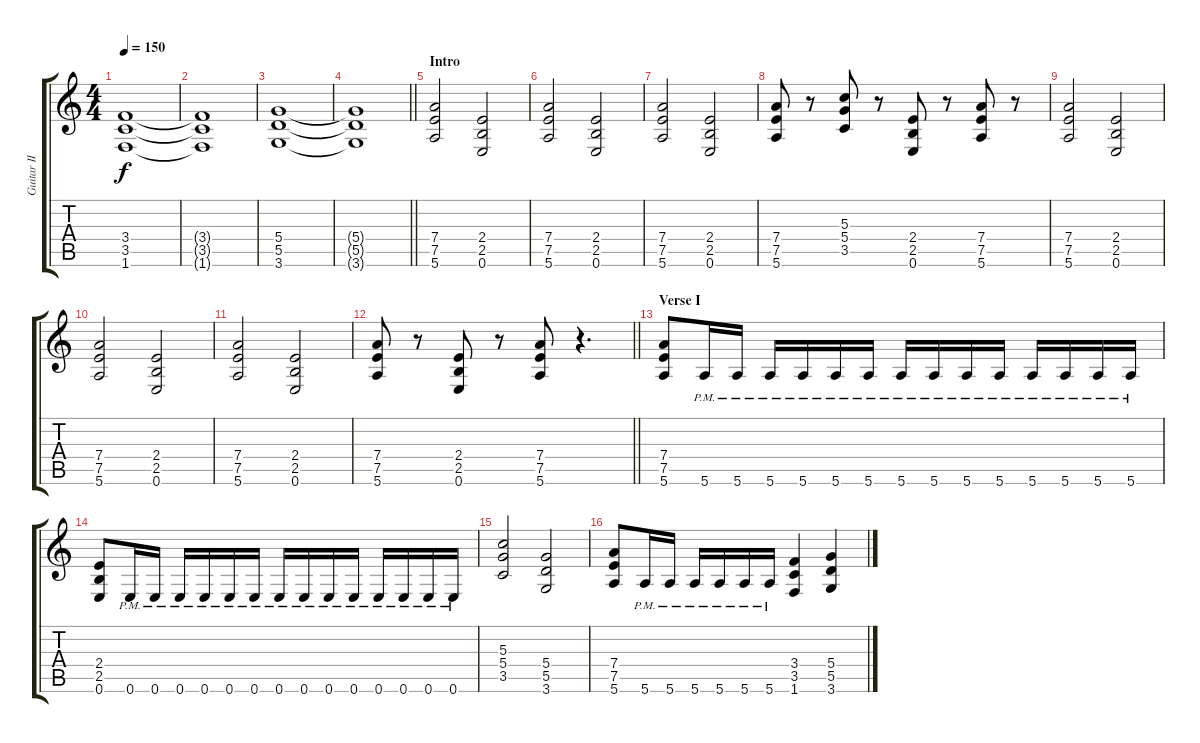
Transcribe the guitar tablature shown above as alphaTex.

\track ("Guitar II" "Guitar II") {instrument overdrivenguitar}
\staff {score tabs}
\tuning (E4 B3 G3 D3 A2 E2) {hide}
\ts (4 4)
\tempo 150
\clef g2
\ks c
(3.4 3.5 1.6).1{dy f} |
(3.4{t} 3.5{t} 1.6{t}).1 |
(5.4 5.5 3.6).1 |
\barLineRight lightlight
(5.4{t} 5.5{t} 3.6{t}).1 |
\section ("" "Intro")
(7.4 7.5 5.6).2 (2.4 2.5 0.6).2 |
(7.4 7.5 5.6).2 (2.4 2.5 0.6).2 |
(7.4 7.5 5.6).2 (2.4 2.5 0.6).2 |
(7.4 7.5 5.6).8 r.8 (5.3 5.4 3.5).8 r.8 (2.4 2.5 0.6).8 r.8 (7.4 7.5 5.6).8 r.8 |
(7.4 7.5 5.6).2 (2.4 2.5 0.6).2 |
(7.4 7.5 5.6).2 (2.4 2.5 0.6).2 |
(7.4 7.5 5.6).2 (2.4 2.5 0.6).2 |
\barLineRight lightlight
(7.4 7.5 5.6).8 r.8 (2.4 2.5 0.6).8 r.8 (7.4 7.5 5.6).8 r.4{d} |
\section ("" "Verse I")
(7.4 7.5 5.6).8 5.6{pm}.16 5.6{pm}.16 5.6{pm}.16 5.6{pm}.16 5.6{pm}.16 5.6{pm}.16 5.6{pm}.16 5.6{pm}.16 5.6{pm}.16 5.6{pm}.16 5.6{pm}.16 5.6{pm}.16 5.6{pm}.16 5.6{pm}.16 |
(2.4 2.5 0.6).8 0.6{pm}.16 0.6{pm}.16 0.6{pm}.16 0.6{pm}.16 0.6{pm}.16 0.6{pm}.16 0.6{pm}.16 0.6{pm}.16 0.6{pm}.16 0.6{pm}.16 0.6{pm}.16 0.6{pm}.16 0.6{pm}.16 0.6{pm}.16 |
(5.3 5.4 3.5).2 (5.4 5.5 3.6).2 |
(7.4 7.5 5.6).8 5.6{pm}.16 5.6{pm}.16 5.6{pm}.16 5.6{pm}.16 5.6{pm}.16 5.6{pm}.16 (3.4 3.5 1.6).4 (5.4 5.5 3.6).4
